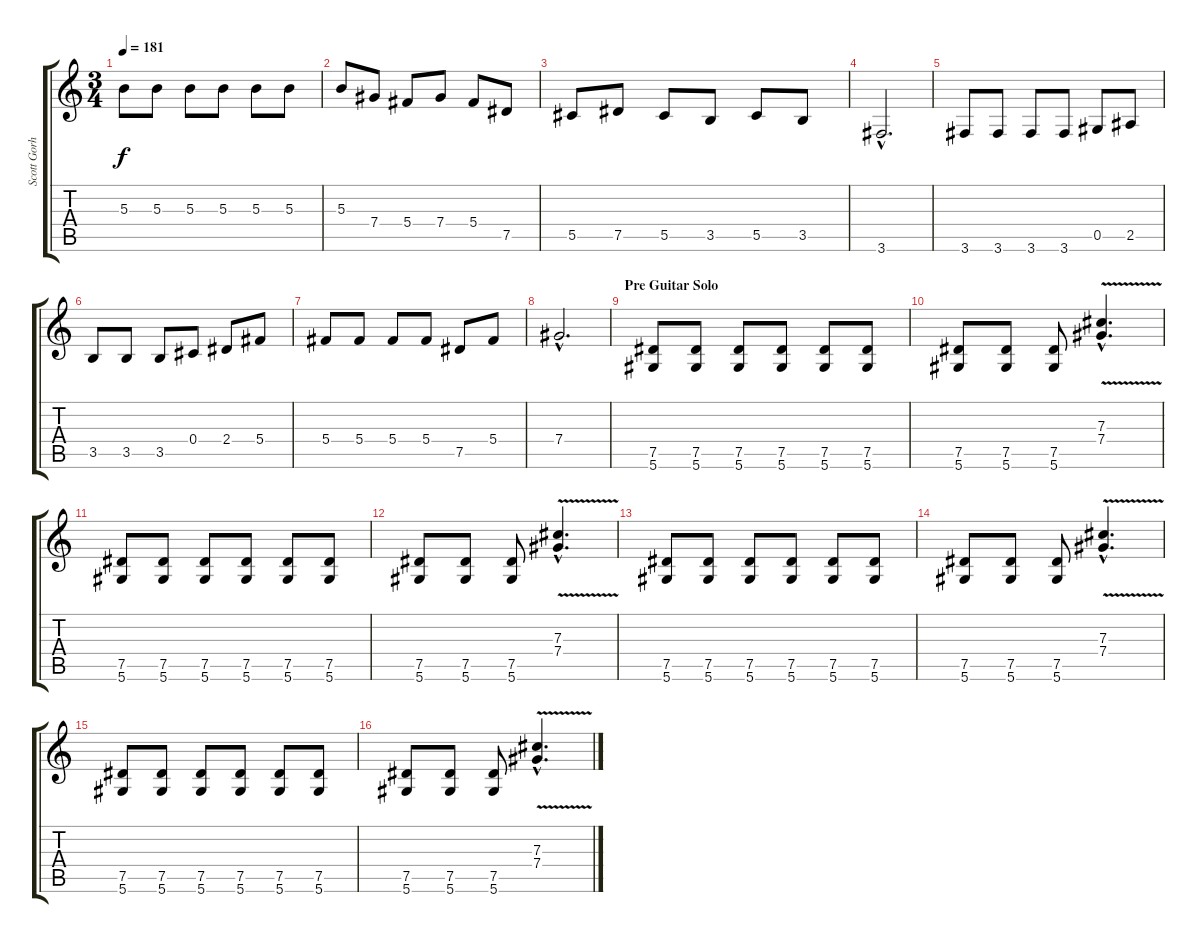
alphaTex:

\track ("Scott Gorham" "Scott Gorh") {instrument distortionguitar}
\staff {score tabs}
\tuning (Eb4 Bb3 Gb3 Db3 Ab2 Eb2) {hide}
\ts (3 4)
\tempo 181
\clef g2
\ks c
5.3.8{dy f} 5.3.8 5.3.8 5.3.8 5.3.8 5.3.8 |
5.3.8 7.4.8 5.4.8 7.4.8 5.4.8 7.5.8 |
5.5.8 7.5.8 5.5.8 3.5.8 5.5.8 3.5.8 |
3.6{hac}.2{d} |
3.6.8 3.6.8 3.6.8 3.6.8 0.5.8 2.5.8 |
3.5.8 3.5.8 3.5.8 0.4.8 2.4.8 5.4.8 |
5.4.8 5.4.8 5.4.8 5.4.8 7.5.8 5.4.8 |
7.4{hac}.2{d} |
\section ("" "Pre Guitar Solo")
(7.5 5.6).8{instrument electricguitarmuted} (7.5 5.6).8 (7.5 5.6).8 (7.5 5.6).8 (7.5 5.6).8 (7.5 5.6).8 |
(7.5 5.6).8 (7.5 5.6).8 (7.5 5.6).8 (7.3{hac} 7.4{v hac}).4{d} |
(7.5 5.6).8 (7.5 5.6).8 (7.5 5.6).8 (7.5 5.6).8 (7.5 5.6).8 (7.5 5.6).8 |
(7.5 5.6).8 (7.5 5.6).8 (7.5 5.6).8 (7.3{hac} 7.4{v hac}).4{d} |
(7.5 5.6).8 (7.5 5.6).8 (7.5 5.6).8 (7.5 5.6).8 (7.5 5.6).8 (7.5 5.6).8 |
(7.5 5.6).8 (7.5 5.6).8 (7.5 5.6).8 (7.3{hac} 7.4{v hac}).4{d} |
(7.5 5.6).8 (7.5 5.6).8 (7.5 5.6).8 (7.5 5.6).8 (7.5 5.6).8 (7.5 5.6).8 |
(7.5 5.6).8 (7.5 5.6).8 (7.5 5.6).8 (7.3{hac} 7.4{v hac}).4{d}
